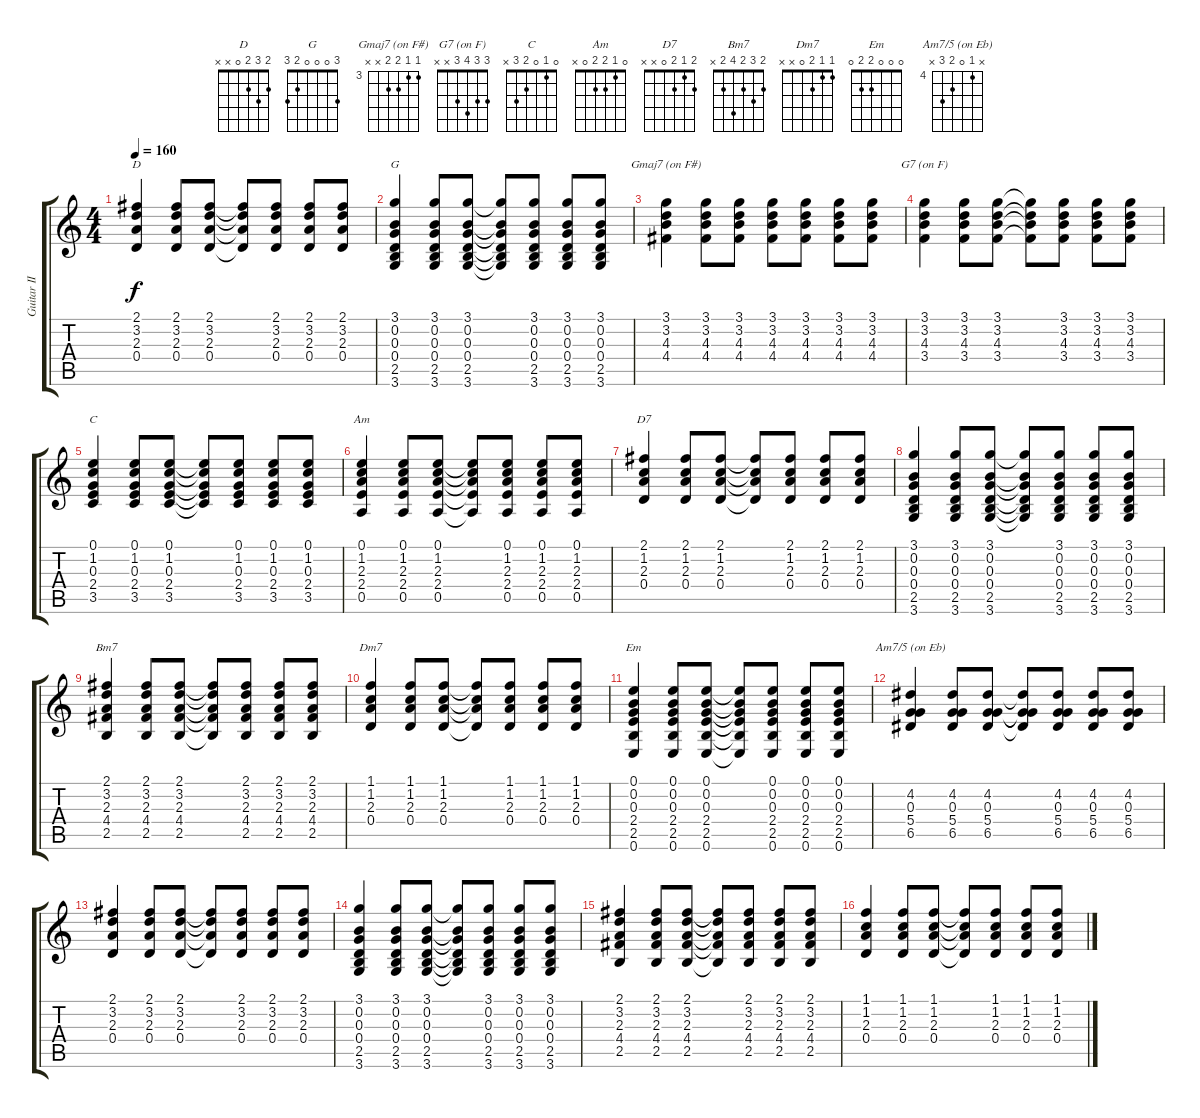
\track ("Guitar II" "Guitar II") {instrument acousticguitarnylon}
\staff {score tabs}
\tuning (E4 B3 G3 D3 A2 E2) {hide}
\chord ("D" 2 3 2 0 x x)
\chord ("G" 3 0 0 0 2 3)
\chord ("Gmaj7 (on F#)" 3 3 4 4 x x) {firstfret 3}
\chord ("G7 (on F)" 3 3 4 3 x x)
\chord ("C" 0 1 0 2 3 x)
\chord ("Am" 0 1 2 2 0 x)
\chord ("D7" 2 1 2 0 x x)
\chord ("Bm7" 2 3 2 4 2 x)
\chord ("Dm7" 1 1 2 0 x x)
\chord ("Em" 0 0 0 2 2 0)
\chord ("Am7/5 (on Eb)" x 4 0 5 6 x) {firstfret 4}
\ts (4 4)
\tempo 160
\clef g2
\ks c
(2.1 3.2 2.3 0.4).4{ch "D" dy f} (2.1 3.2 2.3 0.4).8 (2.1 3.2 2.3 0.4).8 (2.1{t} 3.2{t} 2.3{t} 0.4{t}).8 (2.1 3.2 2.3 0.4).8 (2.1 3.2 2.3 0.4).8 (2.1 3.2 2.3 0.4).8 |
(3.1 0.2 0.3 0.4 2.5 3.6).4{ch "G"} (3.1 0.2 0.3 0.4 2.5 3.6).8 (3.1 0.2 0.3 0.4 2.5 3.6).8 (3.1{t} 0.2{t} 0.3{t} 0.4{t} 2.5{t} 3.6{t}).8 (3.1 0.2 0.3 0.4 2.5 3.6).8 (3.1 0.2 0.3 0.4 2.5 3.6).8 (3.1 0.2 0.3 0.4 2.5 3.6).8 |
(3.1 3.2 4.3 4.4).4{ch "Gmaj7 (on F#)"} (3.1 3.2 4.3 4.4).8 (3.1 3.2 4.3 4.4).8 (3.1 3.2 4.3 4.4).8 (3.1 3.2 4.3 4.4).8 (3.1 3.2 4.3 4.4).8 (3.1 3.2 4.3 4.4).8 |
(3.1 3.2 4.3 3.4).4{ch "G7 (on F)"} (3.1 3.2 4.3 3.4).8 (3.1 3.2 4.3 3.4).8 (3.1{t} 3.2{t} 4.3{t} 3.4{t}).8 (3.1 3.2 4.3 3.4).8 (3.1 3.2 4.3 3.4).8 (3.1 3.2 4.3 3.4).8 |
(0.1 1.2 0.3 2.4 3.5).4{ch "C"} (0.1 1.2 0.3 2.4 3.5).8 (0.1 1.2 0.3 2.4 3.5).8 (0.1{t} 1.2{t} 0.3{t} 2.4{t} 3.5{t}).8 (0.1 1.2 0.3 2.4 3.5).8 (0.1 1.2 0.3 2.4 3.5).8 (0.1 1.2 0.3 2.4 3.5).8 |
(0.1 1.2 2.3 2.4 0.5).4{ch "Am"} (0.1 1.2 2.3 2.4 0.5).8 (0.1 1.2 2.3 2.4 0.5).8 (0.1{t} 1.2{t} 2.3{t} 2.4{t} 0.5{t}).8 (0.1 1.2 2.3 2.4 0.5).8 (0.1 1.2 2.3 2.4 0.5).8 (0.1 1.2 2.3 2.4 0.5).8 |
(2.1 1.2 2.3 0.4).4{ch "D7"} (2.1 1.2 2.3 0.4).8 (2.1 1.2 2.3 0.4).8 (2.1{t} 1.2{t} 2.3{t} 0.4{t}).8 (2.1 1.2 2.3 0.4).8 (2.1 1.2 2.3 0.4).8 (2.1 1.2 2.3 0.4).8 |
(3.1 0.2 0.3 0.4 2.5 3.6).4 (3.1 0.2 0.3 0.4 2.5 3.6).8 (3.1 0.2 0.3 0.4 2.5 3.6).8 (3.1{t} 0.2{t} 0.3{t} 0.4{t} 2.5{t} 3.6{t}).8 (3.1 0.2 0.3 0.4 2.5 3.6).8 (3.1 0.2 0.3 0.4 2.5 3.6).8 (3.1 0.2 0.3 0.4 2.5 3.6).8 |
(2.1 3.2 2.3 4.4 2.5).4{ch "Bm7"} (2.1 3.2 2.3 4.4 2.5).8 (2.1 3.2 2.3 4.4 2.5).8 (2.1{t} 3.2{t} 2.3{t} 4.4{t} 2.5{t}).8 (2.1 3.2 2.3 4.4 2.5).8 (2.1 3.2 2.3 4.4 2.5).8 (2.1 3.2 2.3 4.4 2.5).8 |
(1.1 1.2 2.3 0.4).4{ch "Dm7"} (1.1 1.2 2.3 0.4).8 (1.1 1.2 2.3 0.4).8 (1.1{t} 1.2{t} 2.3{t} 0.4{t}).8 (1.1 1.2 2.3 0.4).8 (1.1 1.2 2.3 0.4).8 (1.1 1.2 2.3 0.4).8 |
(0.1 0.2 0.3 2.4 2.5 0.6).4{ch "Em"} (0.1 0.2 0.3 2.4 2.5 0.6).8 (0.1 0.2 0.3 2.4 2.5 0.6).8 (0.1{t} 0.2{t} 0.3{t} 2.4{t} 2.5{t} 0.6{t}).8 (0.1 0.2 0.3 2.4 2.5 0.6).8 (0.1 0.2 0.3 2.4 2.5 0.6).8 (0.1 0.2 0.3 2.4 2.5 0.6).8 |
(4.2 0.3 5.4 6.5).4{ch "Am7/5 (on Eb)"} (4.2 0.3 5.4 6.5).8 (4.2 0.3 5.4 6.5).8 (4.2{t} 0.3{t} 5.4{t} 6.5{t}).8 (4.2 0.3 5.4 6.5).8 (4.2 0.3 5.4 6.5).8 (4.2 0.3 5.4 6.5).8 |
(2.1 3.2 2.3 0.4).4 (2.1 3.2 2.3 0.4).8 (2.1 3.2 2.3 0.4).8 (2.1{t} 3.2{t} 2.3{t} 0.4{t}).8 (2.1 3.2 2.3 0.4).8 (2.1 3.2 2.3 0.4).8 (2.1 3.2 2.3 0.4).8 |
(3.1 0.2 0.3 0.4 2.5 3.6).4 (3.1 0.2 0.3 0.4 2.5 3.6).8 (3.1 0.2 0.3 0.4 2.5 3.6).8 (3.1{t} 0.2{t} 0.3{t} 0.4{t} 2.5{t} 3.6{t}).8 (3.1 0.2 0.3 0.4 2.5 3.6).8 (3.1 0.2 0.3 0.4 2.5 3.6).8 (3.1 0.2 0.3 0.4 2.5 3.6).8 |
(2.1 3.2 2.3 4.4 2.5).4 (2.1 3.2 2.3 4.4 2.5).8 (2.1 3.2 2.3 4.4 2.5).8 (2.1{t} 3.2{t} 2.3{t} 4.4{t} 2.5{t}).8 (2.1 3.2 2.3 4.4 2.5).8 (2.1 3.2 2.3 4.4 2.5).8 (2.1 3.2 2.3 4.4 2.5).8 |
(1.1 1.2 2.3 0.4).4 (1.1 1.2 2.3 0.4).8 (1.1 1.2 2.3 0.4).8 (1.1{t} 1.2{t} 2.3{t} 0.4{t}).8 (1.1 1.2 2.3 0.4).8 (1.1 1.2 2.3 0.4).8 (1.1 1.2 2.3 0.4).8
